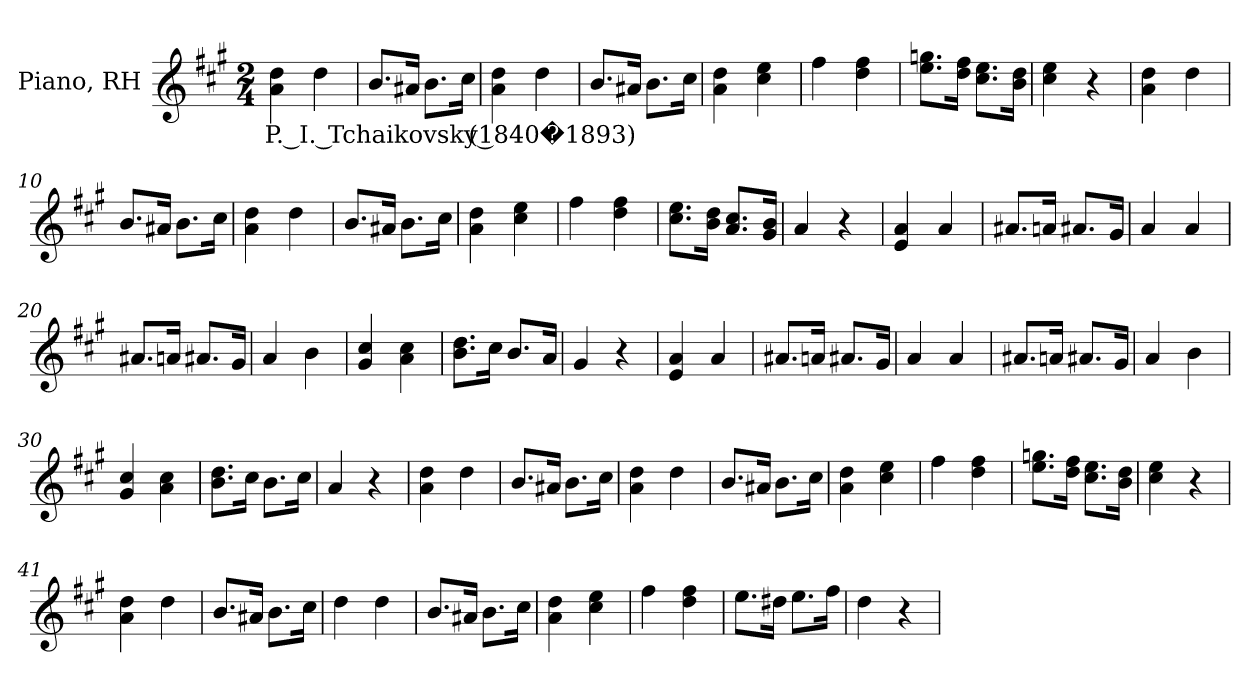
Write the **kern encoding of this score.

**kern	**text
*part1	*part1
*staff1	*staff1
*I"Piano, RH	*
*I'Pno.	*
*clefG2	*
*k[f#c#g#]	*
*M2/4	*
*MM140	*
=1	=1
!	!LO:LY:b
4a\ 4dd\	P. I. Tchaikovsky (1840�1893)
4dd\	.
=2	=2
8.b/L	.
16a#X/Jk	.
8.b\L	.
16cc#\Jk	.
=3	=3
4a\ 4dd\	.
4dd\	.
=4	=4
8.b/L	.
16a#X/Jk	.
8.b\L	.
16cc#\Jk	.
=5	=5
4a\ 4dd\	.
4cc#\ 4ee\	.
=6	=6
4ff#\	.
4dd\ 4ff#\	.
!!LO:LB:g=z
=7	=7
8.ee\ 8.ggn\L	.
16dd\ 16ff#\Jk	.
8.cc#\ 8.ee\L	.
16b\ 16dd\Jk	.
=8	=8
4cc#\ 4ee\	.
4r	.
=9	=9
4a\ 4dd\	.
4dd\	.
=10	=10
8.b/L	.
16a#X/Jk	.
8.b\L	.
16cc#\Jk	.
=11	=11
4a\ 4dd\	.
4dd\	.
=12	=12
8.b/L	.
16a#X/Jk	.
8.b\L	.
16cc#\Jk	.
=13	=13
4a\ 4dd\	.
4cc#\ 4ee\	.
=14	=14
4ff#\	.
4dd\ 4ff#\	.
=15	=15
8.cc#\ 8.ee\L	.
16b\ 16dd\Jk	.
8.a/ 8.cc#/L	.
16g#/ 16b/Jk	.
!!LO:LB:g=z
=16	=16
4a/	.
4r	.
=17	=17
4e/ 4a/	.
4a/	.
=18	=18
8.a#X/L	.
16an/Jk	.
8.a#X/L	.
16g#/Jk	.
=19	=19
4a/	.
4a/	.
=20	=20
8.a#X/L	.
16an/Jk	.
8.a#X/L	.
16g#/Jk	.
=21	=21
4a/	.
4b\	.
=22	=22
4g#/ 4cc#/	.
4a\ 4cc#\	.
=23	=23
8.b\ 8.dd\L	.
16cc#\Jk	.
8.b/L	.
16a/Jk	.
=24	=24
4g#/	.
4r	.
=25	=25
4e/ 4a/	.
4a/	.
!!LO:LB:g=z
=26	=26
8.a#X/L	.
16an/Jk	.
8.a#X/L	.
16g#/Jk	.
=27	=27
4a/	.
4a/	.
=28	=28
8.a#X/L	.
16an/Jk	.
8.a#X/L	.
16g#/Jk	.
=29	=29
4a/	.
4b\	.
=30	=30
4g#/ 4cc#/	.
4a\ 4cc#\	.
=31	=31
8.b\ 8.dd\L	.
16cc#\Jk	.
8.b\L	.
16cc#\Jk	.
=32	=32
4a/	.
4r	.
=33	=33
4a\ 4dd\	.
4dd\	.
=34	=34
8.b/L	.
16a#X/Jk	.
8.b\L	.
16cc#\Jk	.
!!LO:LB:g=z
=35	=35
4a\ 4dd\	.
4dd\	.
=36	=36
8.b/L	.
16a#X/Jk	.
8.b\L	.
16cc#\Jk	.
=37	=37
4a\ 4dd\	.
4cc#\ 4ee\	.
=38	=38
4ff#\	.
4dd\ 4ff#\	.
=39	=39
8.ee\ 8.ggn\L	.
16dd\ 16ff#\Jk	.
8.cc#\ 8.ee\L	.
16b\ 16dd\Jk	.
=40	=40
4cc#\ 4ee\	.
4r	.
=41	=41
4a\ 4dd\	.
4dd\	.
=42	=42
8.b/L	.
16a#X/Jk	.
8.b\L	.
16cc#\Jk	.
=43	=43
4dd\	.
4dd\	.
!!LO:LB:g=z
=44	=44
8.b/L	.
16a#X/Jk	.
8.b\L	.
16cc#\Jk	.
=45	=45
4a\ 4dd\	.
4cc#\ 4ee\	.
=46	=46
4ff#\	.
4dd\ 4ff#\	.
=47	=47
8.ee\L	.
16dd#X\Jk	.
8.ee\L	.
16ff#\Jk	.
=48	=48
4dd\	.
4r	.
=	=
*-	*-
